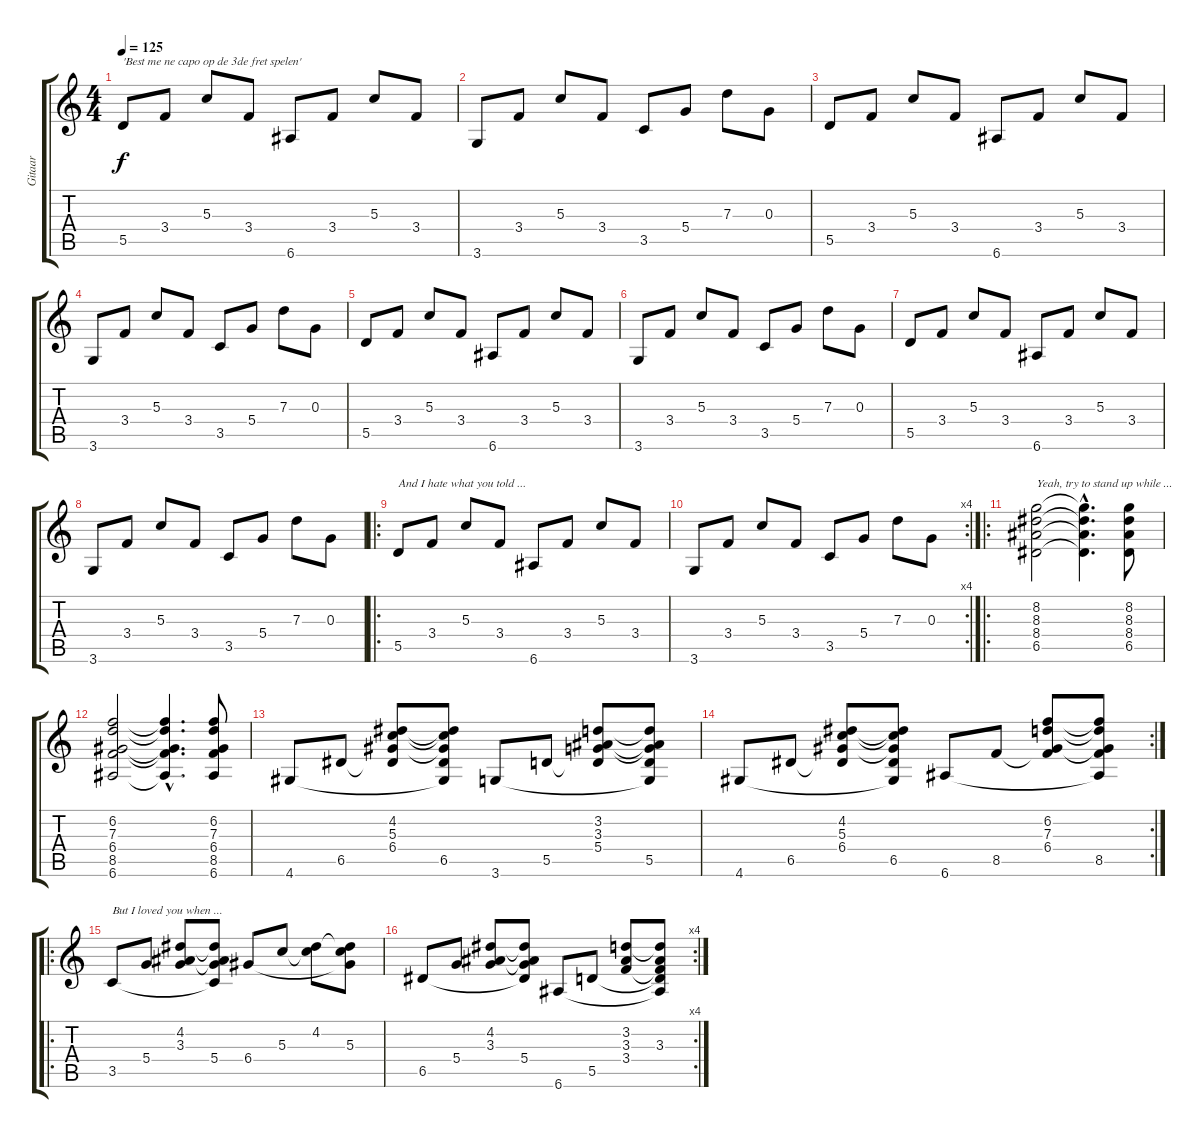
\track ("Gitaar" "Gitaar") {instrument acousticguitarsteel}
\staff {score tabs}
\tuning (E4 B3 G3 D3 A2 E2) {hide}
\ts (4 4)
\tempo 125
\clef g2
\ks c
5.5.8{txt "'Best me ne capo op de 3de fret spelen'" dy f instrument acousticguitarsteel} 3.4.8 5.3.8 3.4.8 6.6.8 3.4.8 5.3.8 3.4.8 |
3.6.8 3.4.8 5.3.8 3.4.8 3.5.8 5.4.8 7.3.8 0.3.8 |
5.5.8 3.4.8 5.3.8 3.4.8 6.6.8 3.4.8 5.3.8 3.4.8 |
3.6.8 3.4.8 5.3.8 3.4.8 3.5.8 5.4.8 7.3.8 0.3.8 |
5.5.8 3.4.8 5.3.8 3.4.8 6.6.8 3.4.8 5.3.8 3.4.8 |
3.6.8 3.4.8 5.3.8 3.4.8 3.5.8 5.4.8 7.3.8 0.3.8 |
5.5.8 3.4.8 5.3.8 3.4.8 6.6.8 3.4.8 5.3.8 3.4.8 |
3.6.8 3.4.8 5.3.8 3.4.8 3.5.8 5.4.8 7.3.8 0.3.8 |
\ro
5.5.8{txt "And I hate what you told ..."} 3.4.8 5.3.8 3.4.8 6.6.8 3.4.8 5.3.8 3.4.8 |
\rc 4
3.6.8 3.4.8 5.3.8 3.4.8 3.5.8 5.4.8 7.3.8 0.3.8 |
\ro
(8.2 8.3 8.4 6.5).2{txt "Yeah, try to stand up while ..."} (8.2{hac t} 8.3{hac t} 8.4{hac t} 6.5{hac t}).4{d} (8.2 8.3 8.4 6.5).8 |
(6.2 7.3 6.4 8.5 6.6).2 (6.2{hac t} 7.3{hac t} 6.4{hac t} 8.5{hac t} 6.6{hac t}).4{d} (6.2 7.3 6.4 8.5 6.6).8 |
4.6.8 6.5.8 (4.2 5.3 6.4 6.5{t}).8 (4.2{t} 5.3{t} 6.4{t} 6.5 4.6{t}).8 3.6.8 5.5.8 (3.2 3.3 5.4 5.5{t}).8 (3.2{t} 3.3{t} 5.4{t} 5.5 3.6{t}).8 |
\rc 2
4.6.8 6.5.8 (4.2 5.3 6.4 6.5{t}).8 (4.2{t} 5.3{t} 6.4{t} 6.5 4.6{t}).8 6.6.8 8.5.8 (6.2 7.3 6.4 8.5{t}).8 (6.2{t} 7.3{t} 6.4{t} 8.5 6.6{t}).8 |
\ro
3.5.8{txt "But I loved you when ..."} 5.4.8 (4.2 3.3 5.4{t}).8 (4.2{t} 3.3{t} 5.4 3.5{t}).8 6.4.8 5.3.8 (4.2 5.3{t}).8 (4.2{t} 5.3 6.4{t}).8 |
\rc 4
6.5.8 5.4.8 (4.2 3.3 5.4{t}).8 (4.2{t} 3.3{t} 5.4 6.5{t}).8 6.6.8 5.5.8 (3.2 3.3 3.4).8 (3.2{t} 3.3 3.4{t} 5.5{t} 6.6{t}).8
